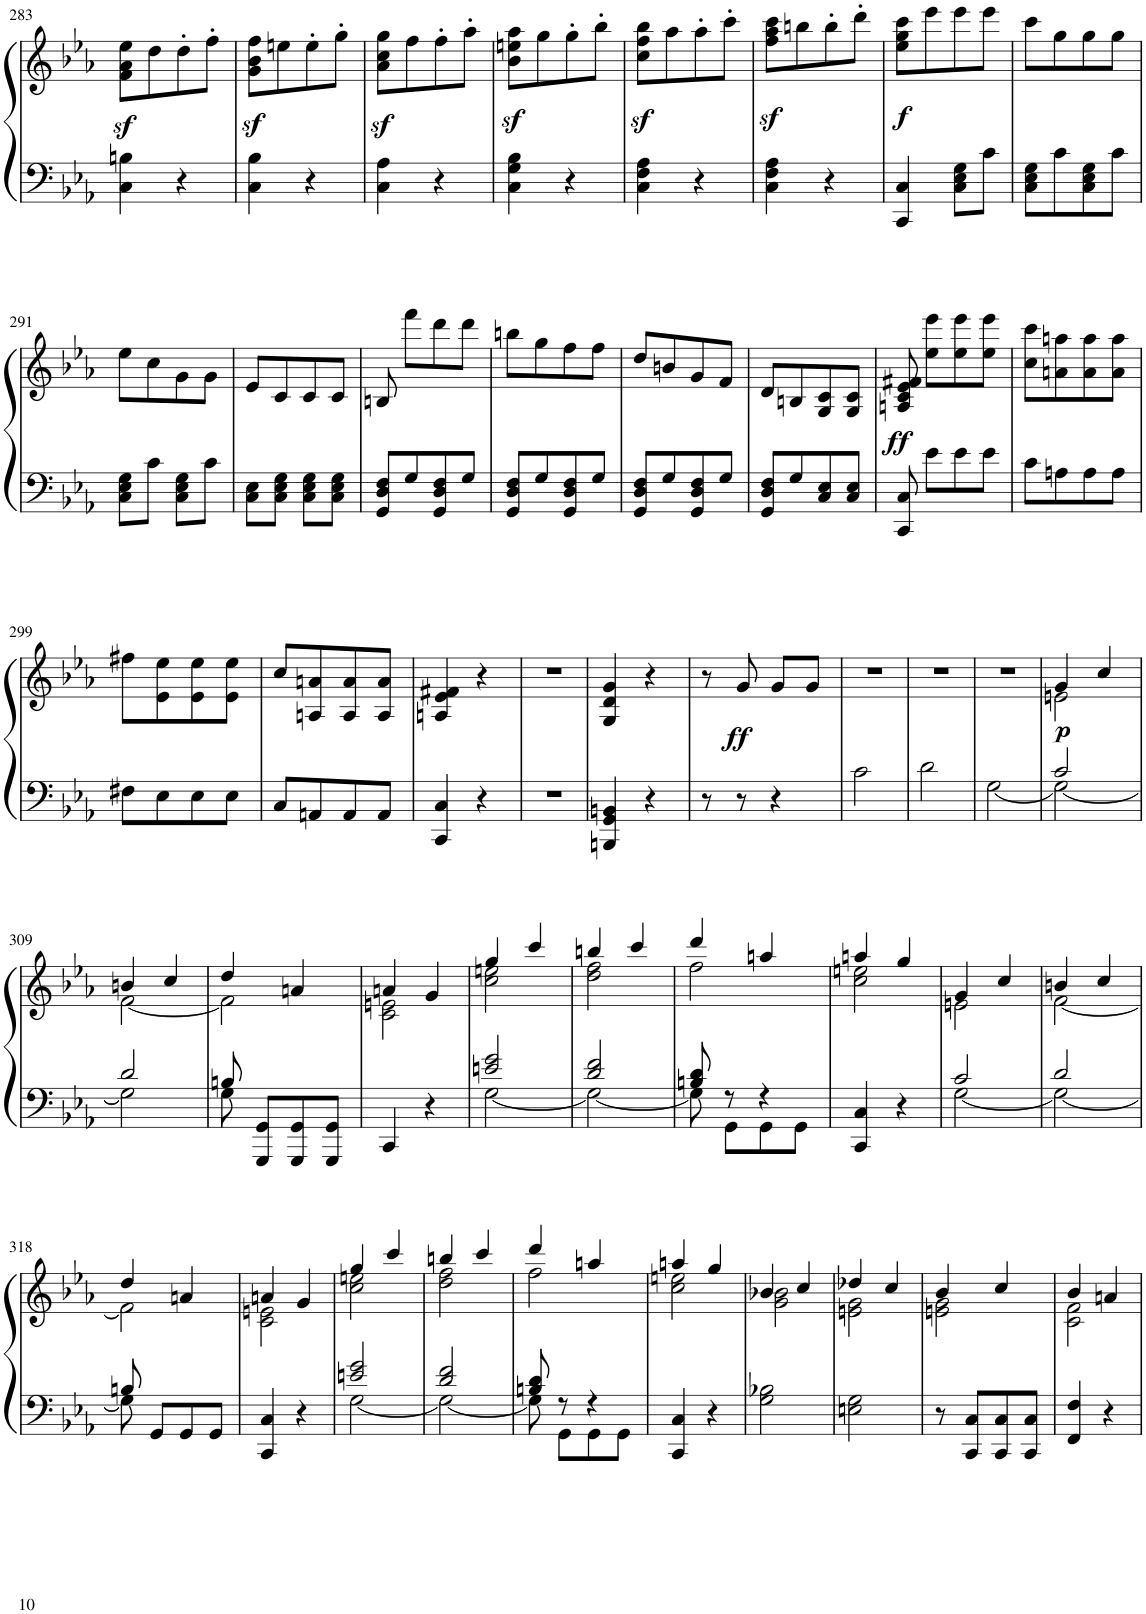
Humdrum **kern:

**kern	**kern	**dynam
*part1	*part1	*part1
*staff2	*staff1	*staff1/2
*I"Piano	*	*
*I'Pno	*	*
*clefF4	*clefG2	*
*k[b-e-a-]	*k[b-e-a-]	*
*M2/4	*M2/4	*
=282	=282	=282
*^	*	*
4E-/ 4G/	8C\L]	8e-/] 8g/] 8cc/L	.
.	8C\	8e-/ 8g/ 8cc/	.
4r	8C\	8e-/ 8g/ 8cc/	.
.	8C\J	8ee-/J	.
*v	*v	*	*
!!LO:PB:g=z
=283	=283	=283
4C\z> 4Bn\z>	8f\ 8a-\ 8ee-\L	.
.	8dd\	.
4r	8dd'\	.
.	8ff'\J	.
=284	=284	=284
4C\z> 4B-\z>	8g\ 8b-\ 8ff\L	.
.	8een\	.
4r	8ee'\	.
.	8gg'\J	.
=285	=285	=285
4C\ 4A-\	8a-\z< 8cc\z< 8gg\z<L	.
.	8ff\	.
4r	8ff'\	.
.	8aa-'\J	.
=286	=286	=286
4C\ 4G\ 4B-\	8b-\z< 8een\z< 8aa-\z<L	.
.	8gg\	.
4r	8gg'\	.
.	8bb-'\J	.
=287	=287	=287
4C\ 4F\ 4A-\	8cc\z< 8ff\z< 8bb-\z<L	.
.	8aa-\	.
4r	8aa-'\	.
.	8ccc'\J	.
=288	=288	=288
4C\ 4F\ 4A-\	8ff\z< 8aa-\z< 8ccc\z<L	.
.	8bbn\	.
4r	8bb'\	.
.	8ddd'\J	.
=289	=289	=289
!	!	!LO:DY:b
4CC/ 4C/	8ee-\ 8gg\ 8ccc\L	f
.	8eee-\	.
8C\ 8E-\ 8G\L	8eee-\	.
8c\J	8eee-\J	.
=290	=290	=290
8C\ 8E-\ 8G\L	8ccc\L	.
8c\	8gg\	.
8C\ 8E-\ 8G\	8gg\	.
8c\J	8gg\J	.
!!LO:LB:g=z
=291	=291	=291
8C\ 8E-\ 8G\L	8ee-\L	.
8c\J	8cc\	.
8C\ 8E-\ 8G\L	8g\	.
8c\J	8g\J	.
=292	=292	=292
8C\ 8E-\L	8e-/L	.
8C\ 8E-\ 8G\J	8c/	.
8C\ 8E-\ 8G\L	8c/	.
8C\ 8E-\ 8G\J	8c/J	.
=293	=293	=293
8GG/ 8D/ 8F/L	8Bn/	.
8G/	8fff\L	.
8GG/ 8D/ 8F/	8ddd\	.
8G/J	8ddd\J	.
=294	=294	=294
8GG/ 8D/ 8F/L	8bbn\L	.
8G/	8gg\	.
8GG/ 8D/ 8F/	8ff\	.
8G/J	8ff\J	.
=295	=295	=295
8GG/ 8D/ 8F/L	8dd/L	.
8G/	8bn/	.
8GG/ 8D/ 8F/	8g/	.
8G/J	8f/J	.
=296	=296	=296
8GG/ 8D/ 8F/L	8d/L	.
8G/	8Bn/	.
8C/ 8E-/	8G/ 8c/	.
8C/ 8E-/J	8G/ 8c/J	.
=297	=297	=297
!	!	!LO:DY:a=2
8CC/ 8C/	8An/ 8c/ 8e-/ 8f#X/	ff
8e-\L	8ee-\ 8eee-\L	.
8e-\	8ee-\ 8eee-\	.
8e-\J	8ee-\ 8eee-\J	.
=298	=298	=298
8c\L	8cc\ 8ccc\L	.
8An\	8an\ 8aan\	.
8A\	8a\ 8aa\	.
8A\J	8a\ 8aa\J	.
!!LO:LB:g=z
=299	=299	=299
8F#X\L	8ff#X\L	.
8E-\	8e-\ 8ee-\	.
8E-\	8e-\ 8ee-\	.
8E-\J	8e-\ 8ee-\J	.
=300	=300	=300
8C/L	8cc/L	.
8AAn/	8An/ 8an/	.
8AA/	8A/ 8a/	.
8AA/J	8A/ 8a/J	.
=301	=301	=301
4CC/ 4C/	4An/ 4e-/ 4f#X/	.
4r	4r	.
=302	=302	=302
2r	2r	.
=303	=303	=303
4BBBn/ 4GG/ 4BBn/	4G/ 4d/ 4g/	.
4r	4r	.
=304	=304	=304
8r	8r	.
!	!	!LO:DY:b
8r	8g/	ff
4r	8g/L	.
.	8g/J	.
=305	=305	=305
2c\	2r	.
=306	=306	=306
2d\	2r	.
=307	=307	=307
*^	*	*
2ryy	[2G\	2r	.
=308	=308	=308	=308
*	*	*^	*
!	!	!	!	!LO:DY:a=2
2c/	2G\_	4g/	2en\	p
.	.	4cc/	.	.
!!LO:LB:g=z	!!
=309	=309	=309	=309	=309
2d/	2G\]	4bn/	[2f\	.
.	.	4cc/	.	.
=310	=310	=310	=310	=310
8Bn/	8G\	4dd/	2f\]	.
8GGG/ 8GG/L	4.ryy	.	.	.
8GGG/ 8GG/	.	4an/	.	.
8GGG/ 8GG/J	.	.	.	.
*v	*v	*	*	*
=311	=311	=311	=311
4CC/	4an/	2c\ 2en\	.
4r	4g/	.	.
=312	=312	=312	=312
*^	*	*	*
2en/ 2g/	[2G\	4gg/	2cc\ 2een\	.
.	.	4ccc/	.	.
=313	=313	=313	=313	=313
2d/ 2f/	2G\_	4bbn/	2dd\ 2ff\	.
.	.	4ccc/	.	.
=314	=314	=314	=314	=314
8Bn/ 8d/	8G\]	4ddd/	2ff\	.
8r	8GG\L	.	.	.
4r	8GG\	4aan/	.	.
.	8GG\J	.	.	.
*v	*v	*	*	*
=315	=315	=315	=315
4CC/ 4C/	4aan/	2cc\ 2een\	.
4r	4gg/	.	.
=316	=316	=316	=316
*^	*	*	*
2c/	[2G\	4g/	2en\	.
.	.	4cc/	.	.
=317	=317	=317	=317	=317
2d/	2G\_	4bn/	[2f\	.
.	.	4cc/	.	.
!!LO:LB:g=z	!!
=318	=318	=318	=318	=318
8Bn/	8G\]	4dd/	2f\]	.
8GG/L	4.ryy	.	.	.
8GG/	.	4an/	.	.
8GG/J	.	.	.	.
*v	*v	*	*	*
=319	=319	=319	=319
4CC/ 4C/	4an/	2c\ 2en\	.
4r	4g/	.	.
=320	=320	=320	=320
*^	*	*	*
2en/ 2g/	[2G\	4gg/	2cc\ 2een\	.
.	.	4ccc/	.	.
=321	=321	=321	=321	=321
2d/ 2f/	2G\_	4bbn/	2dd\ 2ff\	.
.	.	4ccc/	.	.
=322	=322	=322	=322	=322
8Bn/ 8d/	8G\]	4ddd/	2ff\	.
8r	8GG\L	.	.	.
4r	8GG\	4aan/	.	.
.	8GG\J	.	.	.
*v	*v	*	*	*
=323	=323	=323	=323
4CC/ 4C/	4aan/	2cc\ 2een\	.
4r	4gg/	.	.
=324	=324	=324	=324
2G\ 2B-X\	4b-/	2g\ 2b-X\	.
.	4cc/	.	.
=325	=325	=325	=325
2En\ 2G\	4dd-X/	2en\ 2g\	.
.	4cc/	.	.
=326	=326	=326	=326
8r	4b-/	2en\ 2g\	.
8CC/ 8C/L	.	.	.
8CC/ 8C/	4cc/	.	.
8CC/ 8C/J	.	.	.
*	*v	*v	*
=	=	=
*-	*-	*-
